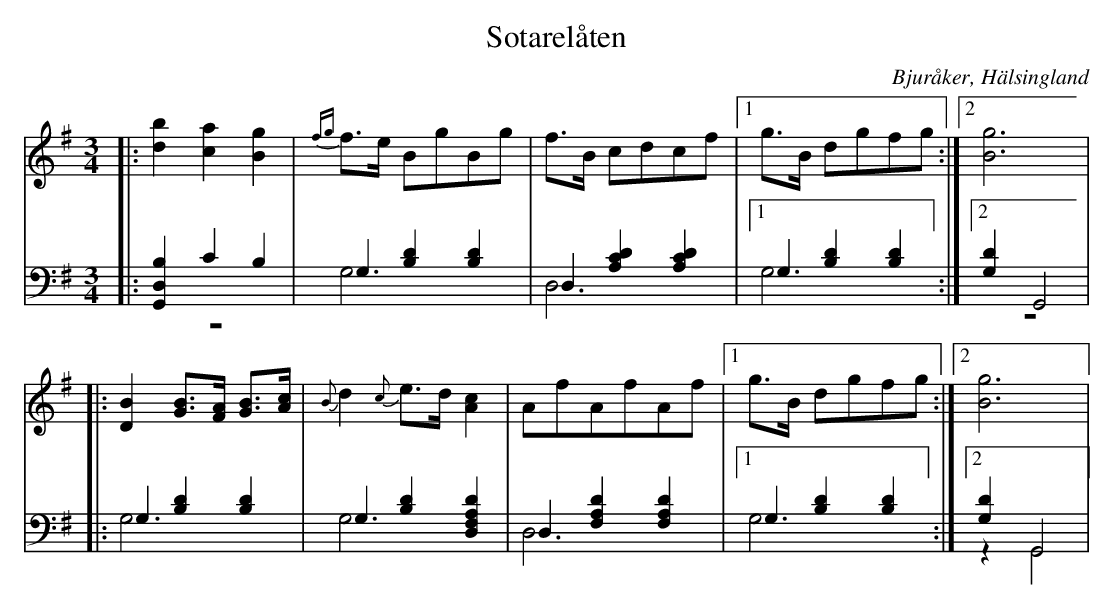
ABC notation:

X:1
T: Sotarelåten
O: Bjuråker, Hälsingland
M: 3/4
L: 1/8
K: G
V:1
V:2
51
V:3 merge
51
V:1
|:[d2b2] [c2a2] [B2g2]|{fg}f>e BgBg|f>B cdcf |1g>B dgfg :|2 [B6g6]|
|:[D2B2] [GB]>[FA] [GB]>[Ac]|{B}d2 {c}e>d [A2c2]|AfAfAf |1g>B dgfg :|2 [B6g6]|
V:2 clef=bass
|:[G,,2 D,2B,2] C2 B,2|G,2 [B,2 D2] [B,2 D2]|D,2 [A,2 C2 D2] [A,2 C2 D2]|1G,2 [B,2 D2] [B,2 D2]:|2 [G,2D2] G,,4|
|:G,2 [B,2 D2] [B,2 D2]|G,2 [B,2 D2] [D,2 F,2A,2D2]|D,2 [F,2 A,2 D2] [F,2 A,2 D2]|1 G,2 [B,2 D2] [B,2 D2] :|2 [G,2D2] G,,4|
V:3 clef=bass
|:z6|G,6|D,6|1G,6:|2 z6|
|:G,6|G,6|D,6|1 G,6 :|2 z2 G,,4|
